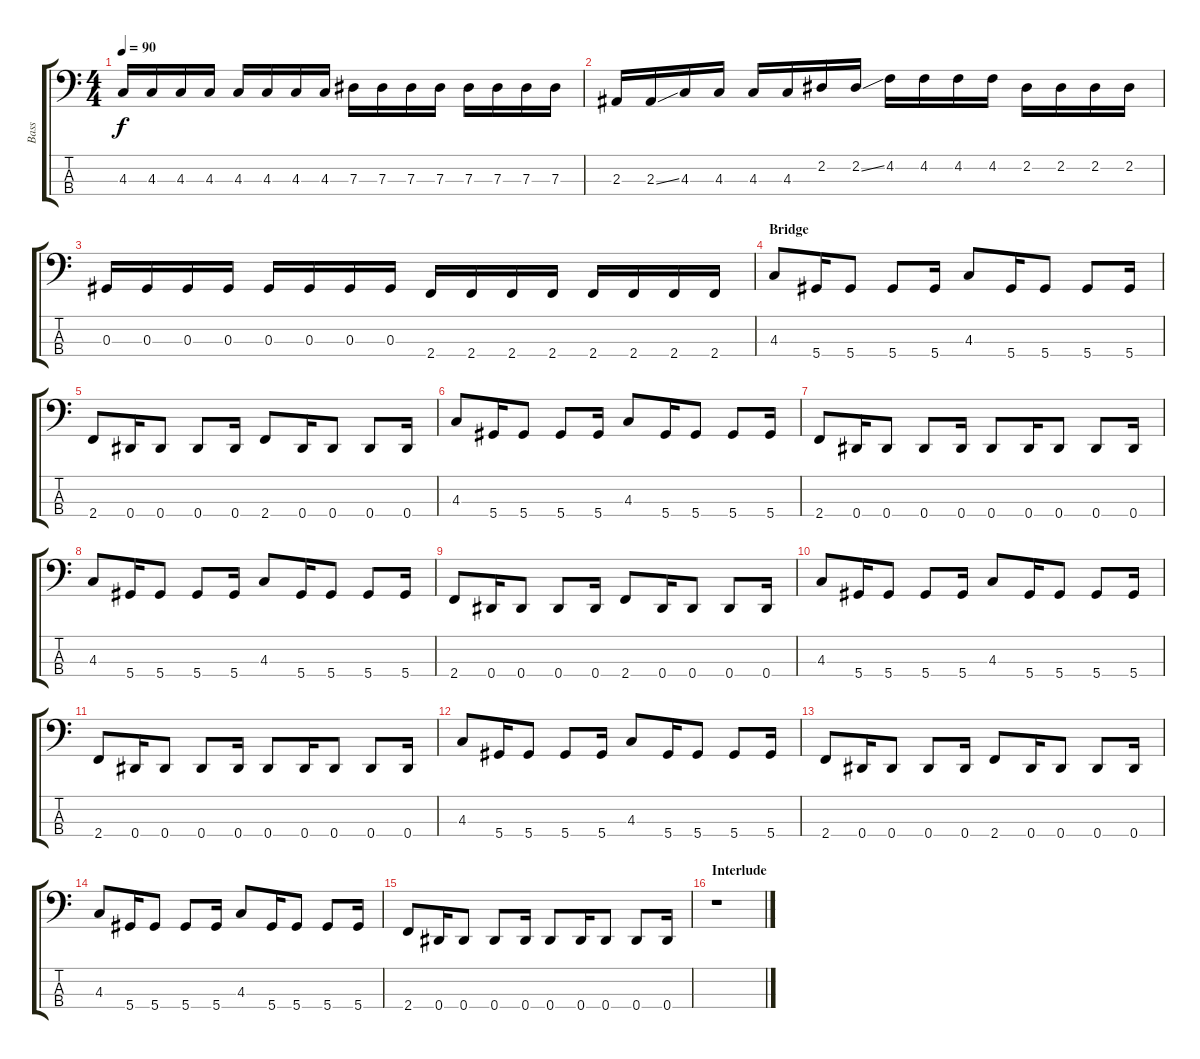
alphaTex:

\track ("Bass" "Bass") {instrument electricbassfinger}
\staff {score tabs}
\tuning (Gb2 Db2 Ab1 Eb1) {hide}
\ts (4 4)
\tempo 90
\clef f4
\ks c
4.3.16{dy f} 4.3.16 4.3.16 4.3.16 4.3.16 4.3.16 4.3.16 4.3.16 7.3.16 7.3.16 7.3.16 7.3.16 7.3.16 7.3.16 7.3.16 7.3.16 |
2.3.16 2.3{ss}.16 4.3.16 4.3.16 4.3.16 4.3.16 2.2.16 2.2{ss}.16 4.2.16 4.2.16 4.2.16 4.2.16 2.2.16 2.2.16 2.2.16 2.2.16 |
0.3.16 0.3.16 0.3.16 0.3.16 0.3.16 0.3.16 0.3.16 0.3.16 2.4.16 2.4.16 2.4.16 2.4.16 2.4.16 2.4.16 2.4.16 2.4.16 |
\section ("" "Bridge")
4.3.8 5.4.16 5.4.8 5.4.8 5.4.16 4.3.8 5.4.16 5.4.8 5.4.8 5.4.16 |
2.4.8 0.4.16 0.4.8 0.4.8 0.4.16 2.4.8 0.4.16 0.4.8 0.4.8 0.4.16 |
4.3.8 5.4.16 5.4.8 5.4.8 5.4.16 4.3.8 5.4.16 5.4.8 5.4.8 5.4.16 |
2.4.8 0.4.16 0.4.8 0.4.8 0.4.16 0.4.8 0.4.16 0.4.8 0.4.8 0.4.16 |
4.3.8 5.4.16 5.4.8 5.4.8 5.4.16 4.3.8 5.4.16 5.4.8 5.4.8 5.4.16 |
2.4.8 0.4.16 0.4.8 0.4.8 0.4.16 2.4.8 0.4.16 0.4.8 0.4.8 0.4.16 |
4.3.8 5.4.16 5.4.8 5.4.8 5.4.16 4.3.8 5.4.16 5.4.8 5.4.8 5.4.16 |
2.4.8 0.4.16 0.4.8 0.4.8 0.4.16 0.4.8 0.4.16 0.4.8 0.4.8 0.4.16 |
4.3.8 5.4.16 5.4.8 5.4.8 5.4.16 4.3.8 5.4.16 5.4.8 5.4.8 5.4.16 |
2.4.8 0.4.16 0.4.8 0.4.8 0.4.16 2.4.8 0.4.16 0.4.8 0.4.8 0.4.16 |
4.3.8 5.4.16 5.4.8 5.4.8 5.4.16 4.3.8 5.4.16 5.4.8 5.4.8 5.4.16 |
2.4.8 0.4.16 0.4.8 0.4.8 0.4.16 0.4.8 0.4.16 0.4.8 0.4.8 0.4.16 |
\section ("" "Interlude")
r.1
